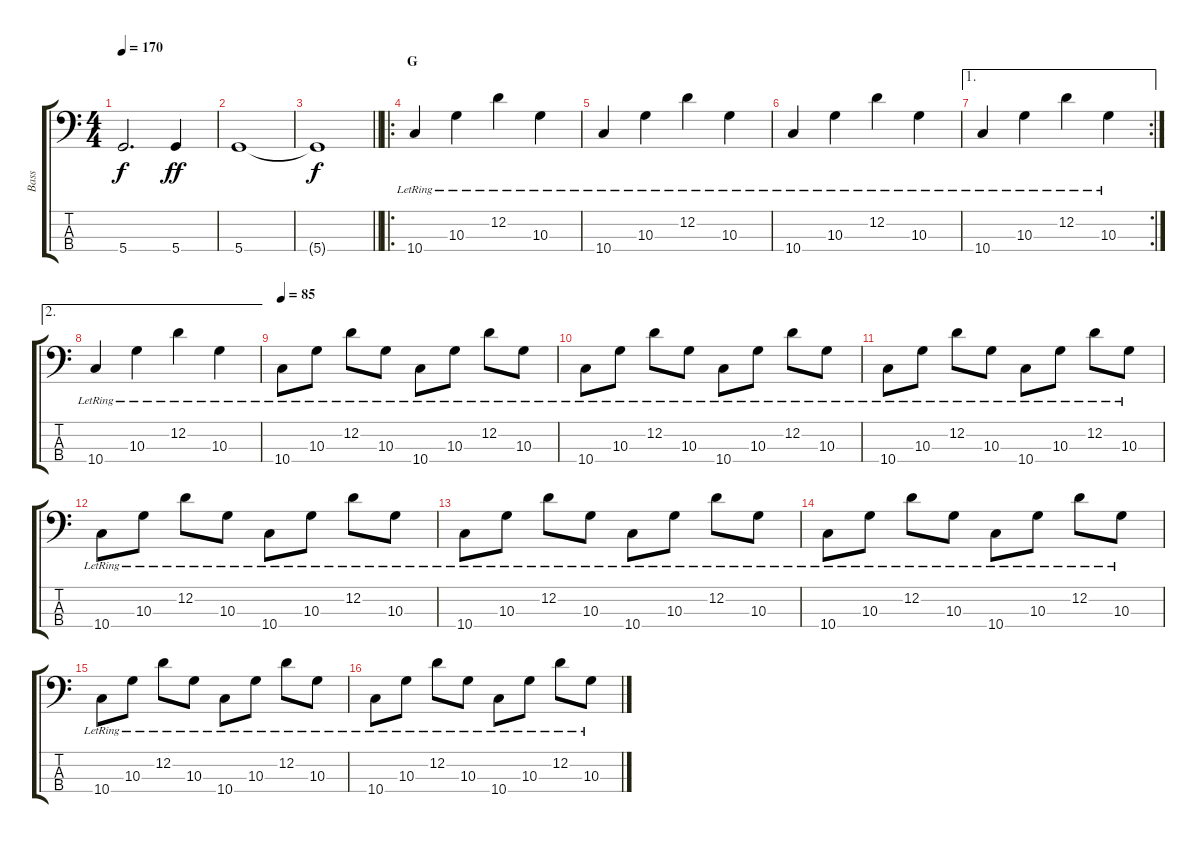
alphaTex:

\track ("Bass" "Bass") {instrument electricbasspick}
\staff {score tabs}
\tuning (G2 D2 A1 D1) {hide}
\ts (4 4)
\tempo 170
\clef f4
\ks c
5.4{t}.2{d dy f} 5.4.4{dy ff} |
5.4.1 |
\barLineRight lightlight
5.4{t}.1{dy f} |
\ro
\section ("" "G")
10.4{lr}.4{instrument electricbasspick} 10.3{lr}.4 12.2{lr}.4 10.3{lr}.4 |
10.4{lr}.4 10.3{lr}.4 12.2{lr}.4 10.3{lr}.4 |
10.4{lr}.4 10.3{lr}.4 12.2{lr}.4 10.3{lr}.4 |
\ae 1
\rc 2
10.4{lr}.4 10.3{lr}.4 12.2{lr}.4 10.3{lr}.4 |
\ae 2
10.4{lr}.4 10.3{lr}.4 12.2{lr}.4 10.3{lr}.4 |
\tempo 85
10.4{lr}.8 10.3{lr}.8 12.2{lr}.8 10.3{lr}.8 10.4{lr}.8 10.3{lr}.8 12.2{lr}.8 10.3{lr}.8 |
10.4{lr}.8 10.3{lr}.8 12.2{lr}.8 10.3{lr}.8 10.4{lr}.8 10.3{lr}.8 12.2{lr}.8 10.3{lr}.8 |
10.4{lr}.8 10.3{lr}.8 12.2{lr}.8 10.3{lr}.8 10.4{lr}.8 10.3{lr}.8 12.2{lr}.8 10.3{lr}.8 |
10.4{lr}.8 10.3{lr}.8 12.2{lr}.8 10.3{lr}.8 10.4{lr}.8 10.3{lr}.8 12.2{lr}.8 10.3{lr}.8 |
10.4{lr}.8 10.3{lr}.8 12.2{lr}.8 10.3{lr}.8 10.4{lr}.8 10.3{lr}.8 12.2{lr}.8 10.3{lr}.8 |
10.4{lr}.8 10.3{lr}.8 12.2{lr}.8 10.3{lr}.8 10.4{lr}.8 10.3{lr}.8 12.2{lr}.8 10.3{lr}.8 |
10.4{lr}.8 10.3{lr}.8 12.2{lr}.8 10.3{lr}.8 10.4{lr}.8 10.3{lr}.8 12.2{lr}.8 10.3{lr}.8 |
10.4{lr}.8 10.3{lr}.8 12.2{lr}.8 10.3{lr}.8 10.4{lr}.8 10.3{lr}.8 12.2{lr}.8 10.3{lr}.8
